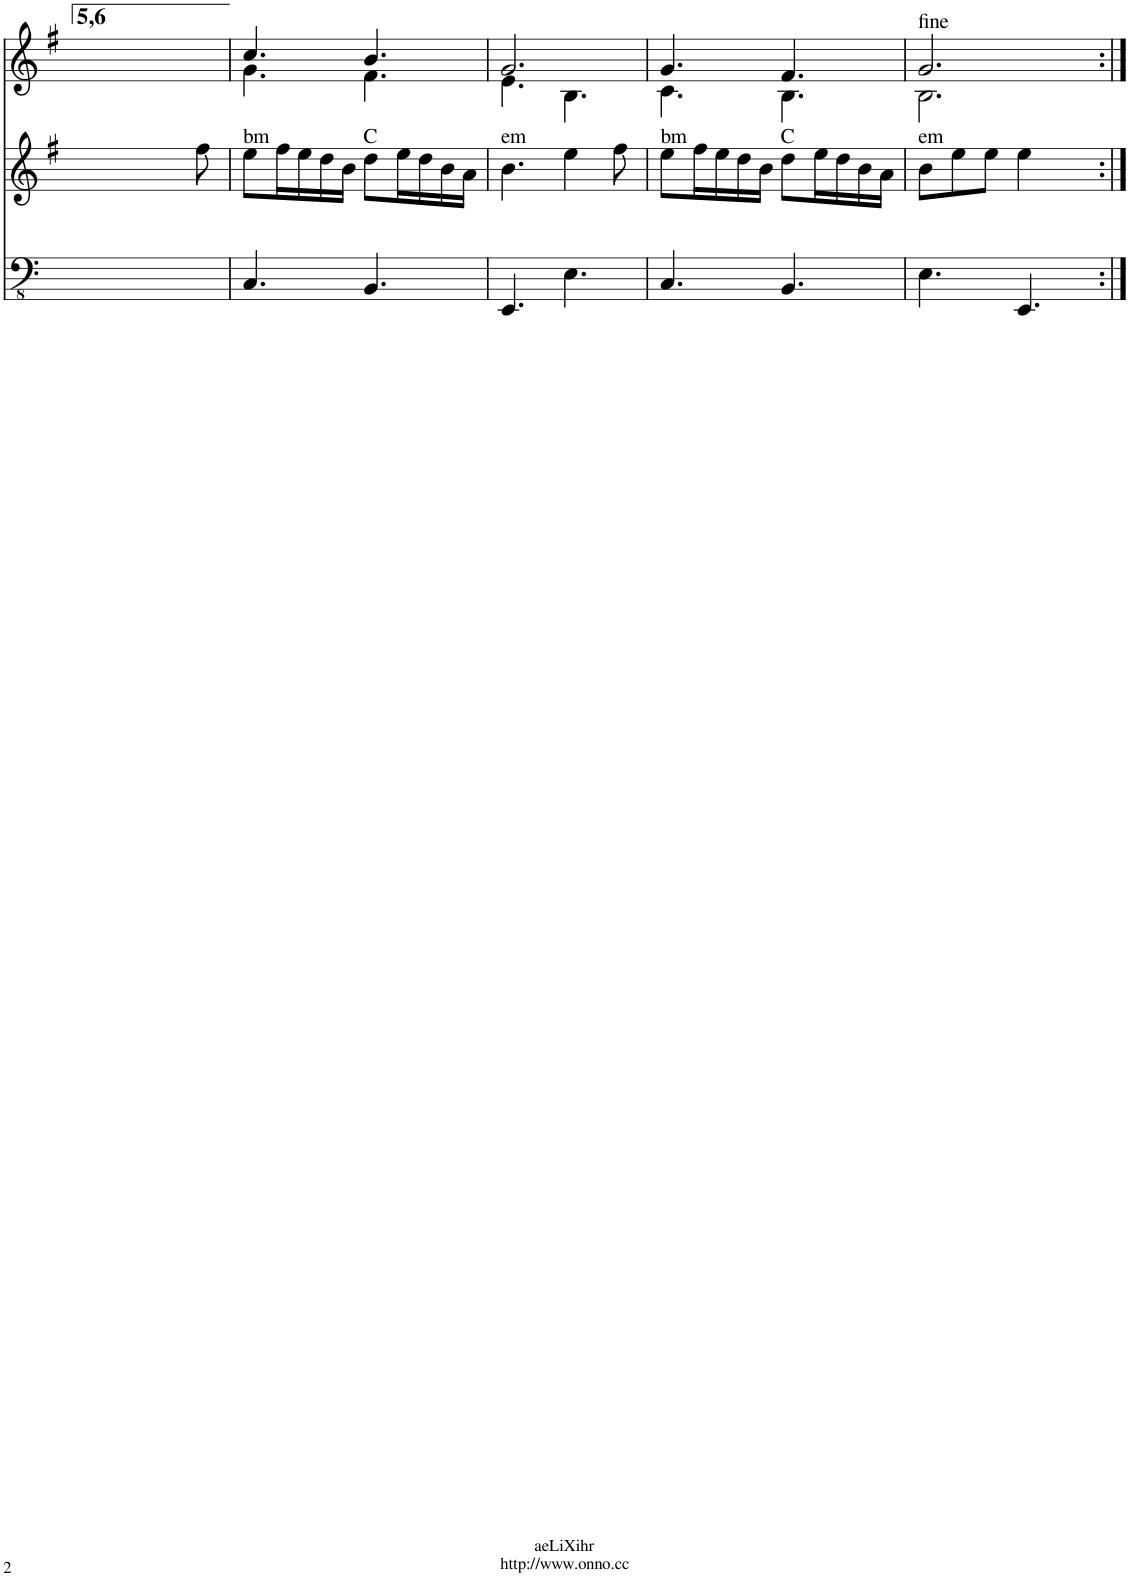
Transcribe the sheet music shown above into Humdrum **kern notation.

**kern	**kern	**kern
*part3	*part2	*part1
*staff3	*staff2	*staff1
*I"bas	*I"1	*I"2&amp;3
!!LO:PB:g=z
*clefFv4	*clefG2	*clefG2
*Trd7c12	*	*
*k[]	*k[f#]	*k[f#]
*M6/8	*M6/8	*M6/8
=16	=16	=16
2.ryy	4.ryy	2.ryy
.	4ryy	.
.	8ff#\	.
=17	=17	=17
*	*	*^
!	!LO:TX:a:t=bm	!	!
4.CC/	8ee\L	4.cc/	4.g\
.	16ff#\L	.	.
.	16ee\	.	.
.	16dd\	.	.
.	16b\JJ	.	.
!	!LO:TX:a:t=C	!	!
4.BBB/	8dd\L	4.b/	4.f#\
.	16ee\L	.	.
.	16dd\	.	.
.	16b\	.	.
.	16a\JJ	.	.
=18	=18	=18	=18
!	!LO:TX:a:t=em	!	!
4.EEE/	4.b\	2.g/	4.e\
4.EE\	4ee\	.	4.B\
.	8ff#\	.	.
=19	=19	=19	=19
!	!LO:TX:a:t=bm	!	!
4.CC/	8ee\L	4.g/	4.c\
.	16ff#\L	.	.
.	16ee\	.	.
.	16dd\	.	.
.	16b\JJ	.	.
!	!LO:TX:a:t=C	!	!
4.BBB/	8dd\L	4.f#/	4.B\
.	16ee\L	.	.
.	16dd\	.	.
.	16b\	.	.
.	16a\JJ	.	.
=20	=20	=20	=20
!	!LO:TX:a:t=em	!	!
4.EE\	8b\L	2.g/	2.B\
.	8ee\	.	.
.	8ee\J	.	.
4.EEE/	4ee\	.	.
.	8ryy	.	.
*	*	*v	*v
=:|!	=:|!	=:|!
*-	*-	*-
